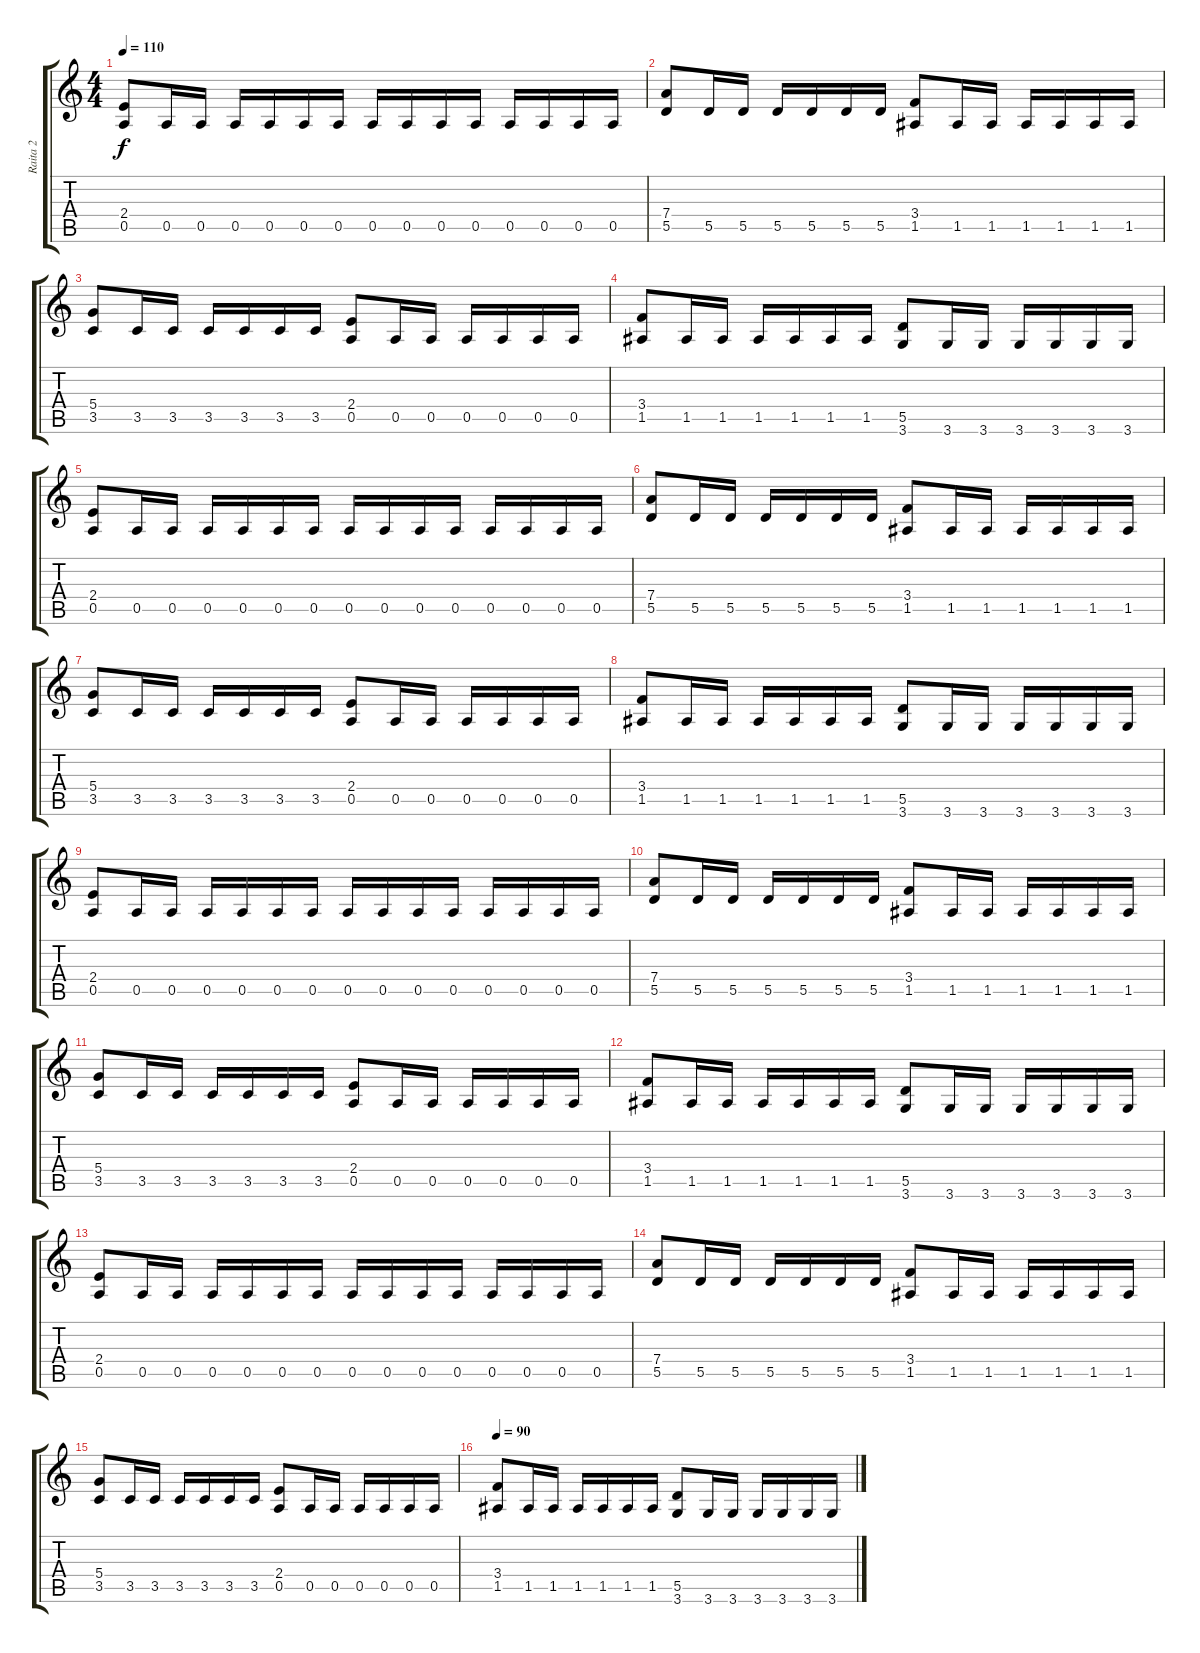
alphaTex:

\track ("Raita 2" "Raita 2") {instrument distortionguitar}
\staff {score tabs}
\tuning (E4 B3 G3 D3 A2 E2) {hide}
\ts (4 4)
\tempo 110
\clef g2
\ks c
(2.4 0.5).8{dy f} 0.5.16 0.5.16 0.5.16 0.5.16 0.5.16 0.5.16 0.5.16 0.5.16 0.5.16 0.5.16 0.5.16 0.5.16 0.5.16 0.5.16 |
(7.4 5.5).8 5.5.16 5.5.16 5.5.16 5.5.16 5.5.16 5.5.16 (3.4 1.5).8 1.5.16 1.5.16 1.5.16 1.5.16 1.5.16 1.5.16 |
(5.4 3.5).8 3.5.16 3.5.16 3.5.16 3.5.16 3.5.16 3.5.16 (2.4 0.5).8 0.5.16 0.5.16 0.5.16 0.5.16 0.5.16 0.5.16 |
(3.4 1.5).8 1.5.16 1.5.16 1.5.16 1.5.16 1.5.16 1.5.16 (5.5 3.6).8 3.6.16 3.6.16 3.6.16 3.6.16 3.6.16 3.6.16 |
(2.4 0.5).8 0.5.16 0.5.16 0.5.16 0.5.16 0.5.16 0.5.16 0.5.16 0.5.16 0.5.16 0.5.16 0.5.16 0.5.16 0.5.16 0.5.16 |
(7.4 5.5).8 5.5.16 5.5.16 5.5.16 5.5.16 5.5.16 5.5.16 (3.4 1.5).8 1.5.16 1.5.16 1.5.16 1.5.16 1.5.16 1.5.16 |
(5.4 3.5).8 3.5.16 3.5.16 3.5.16 3.5.16 3.5.16 3.5.16 (2.4 0.5).8 0.5.16 0.5.16 0.5.16 0.5.16 0.5.16 0.5.16 |
(3.4 1.5).8 1.5.16 1.5.16 1.5.16 1.5.16 1.5.16 1.5.16 (5.5 3.6).8 3.6.16 3.6.16 3.6.16 3.6.16 3.6.16 3.6.16 |
(2.4 0.5).8 0.5.16 0.5.16 0.5.16 0.5.16 0.5.16 0.5.16 0.5.16 0.5.16 0.5.16 0.5.16 0.5.16 0.5.16 0.5.16 0.5.16 |
(7.4 5.5).8 5.5.16 5.5.16 5.5.16 5.5.16 5.5.16 5.5.16 (3.4 1.5).8 1.5.16 1.5.16 1.5.16 1.5.16 1.5.16 1.5.16 |
(5.4 3.5).8 3.5.16 3.5.16 3.5.16 3.5.16 3.5.16 3.5.16 (2.4 0.5).8 0.5.16 0.5.16 0.5.16 0.5.16 0.5.16 0.5.16 |
(3.4 1.5).8 1.5.16 1.5.16 1.5.16 1.5.16 1.5.16 1.5.16 (5.5 3.6).8 3.6.16 3.6.16 3.6.16 3.6.16 3.6.16 3.6.16 |
(2.4 0.5).8 0.5.16 0.5.16 0.5.16 0.5.16 0.5.16 0.5.16 0.5.16 0.5.16 0.5.16 0.5.16 0.5.16 0.5.16 0.5.16 0.5.16 |
(7.4 5.5).8 5.5.16 5.5.16 5.5.16 5.5.16 5.5.16 5.5.16 (3.4 1.5).8 1.5.16 1.5.16 1.5.16 1.5.16 1.5.16 1.5.16 |
(5.4 3.5).8 3.5.16 3.5.16 3.5.16 3.5.16 3.5.16 3.5.16 (2.4 0.5).8 0.5.16 0.5.16 0.5.16 0.5.16 0.5.16 0.5.16 |
\tempo 90
(3.4 1.5).8 1.5.16 1.5.16 1.5.16 1.5.16 1.5.16 1.5.16 (5.5 3.6).8 3.6.16 3.6.16 3.6.16 3.6.16 3.6.16 3.6.16
